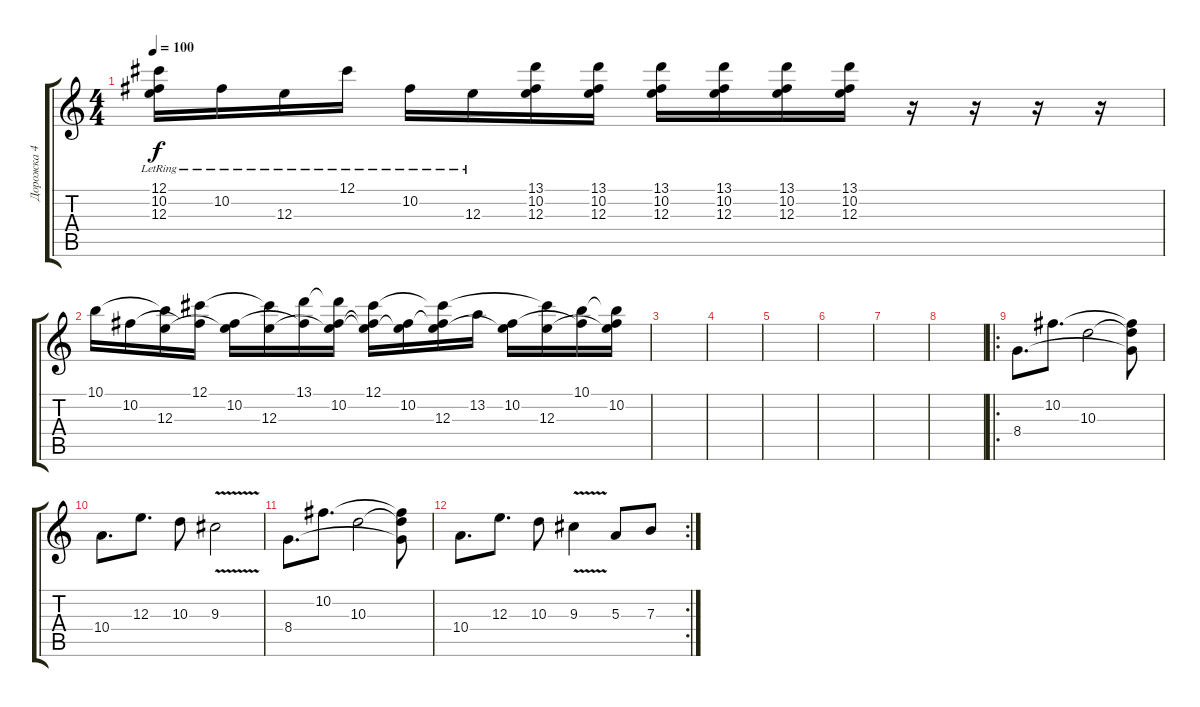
\track ("Дорожка 4" "Дорожка 4") {instrument distortionguitar}
\staff {score tabs}
\tuning (Db4 Ab3 E3 B2 Gb2 B1) {hide}
\ts (4 4)
\tempo 100
\clef g2
\ks c
(12.1{lr} 10.2{t} 12.3{t}).16{dy f volume 9} 10.2{lr}.16 12.3{lr}.16 12.1{lr}.16 10.2{lr}.16 12.3{lr}.16 (13.1 10.2 12.3).16 (13.1 10.2 12.3).16 (13.1 10.2 12.3).16 (13.1 10.2 12.3).16 (13.1 10.2 12.3).16 (13.1 10.2 12.3).16 r.16 r.16 r.16 r.16 |
10.1.16 10.2.16 (10.1{t} 12.3).16 (12.1 10.2{t}).16 (10.2 12.3{t}).16 (12.1{t} 12.3).16 (13.1 10.2{t}).16 (13.1{t} 10.2 12.3{t}).16 (12.1 10.2{t} 12.3{t}).16 (10.2 12.3{t}).16 (12.1{t} 10.2{t} 12.3).16 13.2.16 (10.2 12.3{t}).16 (12.1{t} 12.3).16 (10.1 10.2{t}).16 (10.1{t} 10.2 12.3{t}).16 |
|
|
|
|
|
|
\ro
8.4.8{d volume 13} 10.2.8{d} 10.3.2 (10.2{t} 10.3{t} 8.4{t}).8 |
10.4.8{d} 12.3.8{d} 10.3.8 9.3{v}.2 |
8.4.8{d} 10.2.8{d} 10.3.2 (10.2{t} 10.3{t} 8.4{t}).8 |
\rc 2
10.4.8{d} 12.3.8{d} 10.3.8 9.3{v}.4 5.3.8 7.3.8
